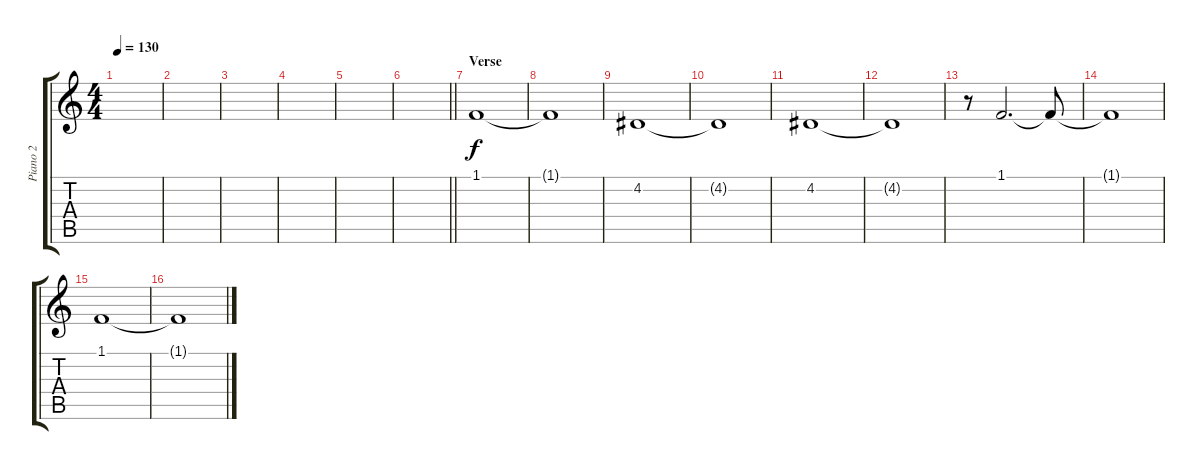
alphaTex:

\track ("Piano 2" "Piano 2") {instrument acousticgrandpiano}
\staff {score tabs}
\tuning (E4 B3 G3 D3 A2 E2) {hide}
\ts (4 4)
\tempo 130
\clef g2
\ks c
|
|
|
|
|
\barLineRight lightlight
|
\section ("" "Verse")
1.1.1 |
1.1{t}.1 |
4.2.1 |
4.2{t}.1 |
4.2.1 |
4.2{t}.1 |
r.8 1.1.2{d} 1.1{t}.8 |
1.1{t}.1 |
1.1.1 |
1.1{t}.1
